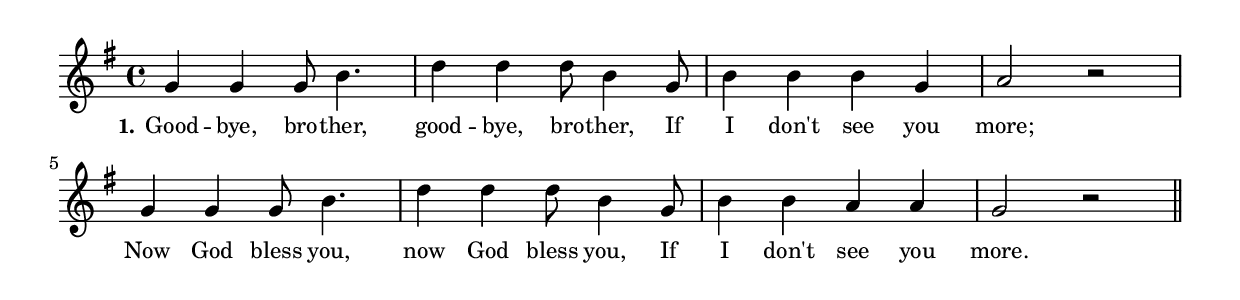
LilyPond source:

% 062.ly - Score sheet for "Good-Bye, Brother"
% Copyright (C) 2007  Marcus Brinkmann <marcus@gnu.org>
%
% This score sheet is free software; you can redistribute it and/or
% modify it under the terms of the Creative Commons Legal Code
% Attribution-ShareALike as published by Creative Commons; either
% version 2.0 of the License, or (at your option) any later version.
%
% This score sheet is distributed in the hope that it will be useful,
% but WITHOUT ANY WARRANTY; without even the implied warranty of
% MERCHANTABILITY or FITNESS FOR A PARTICULAR PURPOSE.  See the
% Creative Commons Legal Code Attribution-ShareALike for more details.
%
% You should have received a copy of the Creative Commons Legal Code
% Attribution-ShareALike along with this score sheet; if not, write to
% Creative Commons, 543 Howard Street, 5th Floor,
% San Francisco, CA 94105-3013  United States

\version "2.10.0"

%\header
%{
%  title = "Good-Bye, Brother"
%  composer = "trad."
%}

melody =
<<
     \context Voice
    {
	\set Staff.midiInstrument = "acoustic grand"
	\override Staff.VerticalAxisGroup #'minimum-Y-extent = #'(0 . 0)
	
	\autoBeamOff

	\time 4/4
	\clef violin
	\key g \major
	{
	    g'4 g' g'8 b'4. | d''4 d'' d''8 b'4 g'8 | b'4 b' b' g' | a'2 r |
	    g'4 g' g'8 b'4. | d''4 d'' d''8 b'4 g'8 |
	    b'4 b' a' a' | g'2 r \bar "||"
	}
    }
    \lyricsto "" \new Lyrics
    {
        \override LyricText #'font-size = #0
        \override StanzaNumber #'font-size = #-1

	\set stanza = "1."
	Good -- bye, bro -- ther, good -- bye, bro -- ther,
	If I don't see you more;
	Now God bless you, now God bless you,
	If I don't see you more.
    }
>>


\score
{
  \new Staff { \melody }

  \layout { indent = 0.0 }
}

\score
{
  \new Staff { \unfoldRepeats \melody }

  
  \midi {
    \context {
      \Score
      tempoWholesPerMinute = #(ly:make-moment 82 4)
      }
    }


}
